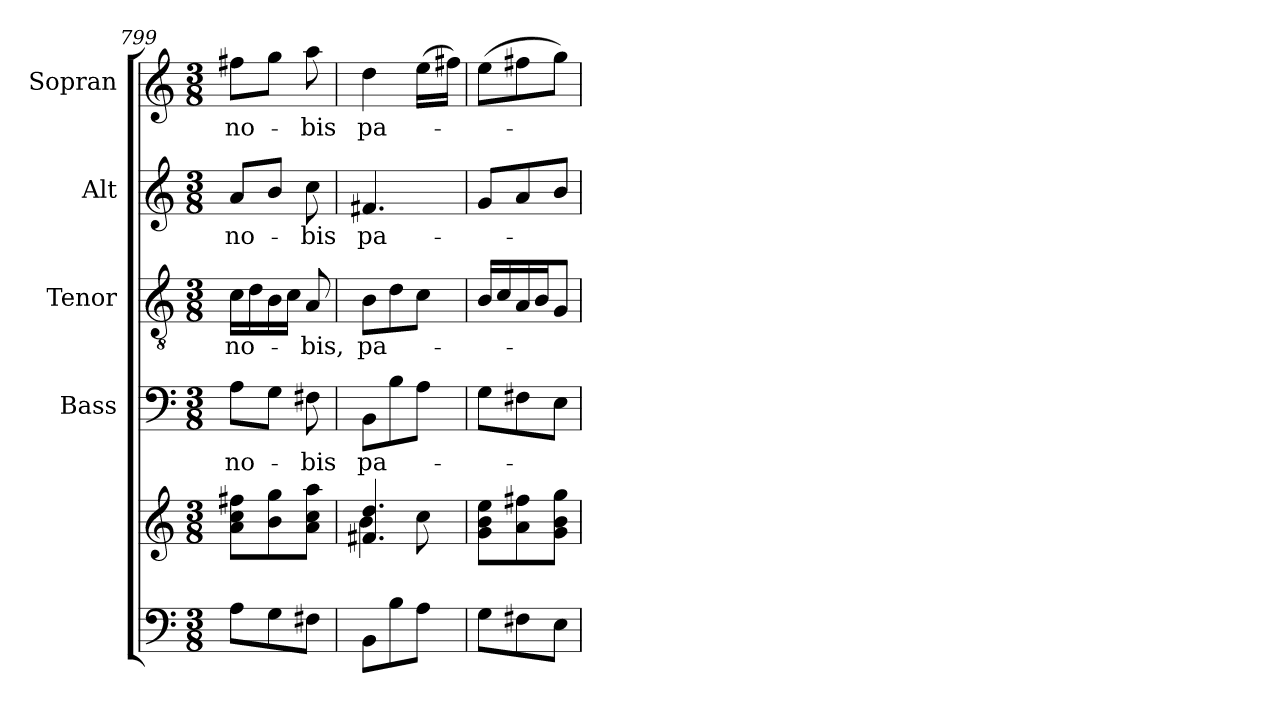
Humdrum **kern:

**kern	**kern	**kern	**text	**kern	**text	**kern	**text	**kern	**text
*part5	*part5	*part4	*part4	*part3	*part3	*part2	*part2	*part1	*part1
*staff6	*staff5	*staff4	*staff4	*staff3	*staff3	*staff2	*staff2	*staff1	*staff1
*	*	*I"Bass	*	*I"Tenor	*	*I"Alt	*	*I"Sopran	*
*	*	*I'B.	*	*I'T.	*	*I'A.	*	*I'S.	*
*clefF4	*clefG2	*clefF4	*	*clefGv2	*	*clefG2	*	*clefG2	*
*k[]	*k[]	*k[]	*	*k[]	*	*k[]	*	*k[]	*
*C:	*C:	*C:	*	*C:	*	*C:	*	*C:	*
*M3/8	*M3/8	*M3/8	*	*M3/8	*	*M3/8	*	*M3/8	*
=799	=799	=799	=799	=799	=799	=799	=799	=799	=799
!	!	!	!LO:LY:b	!	!LO:LY:b	!	!LO:LY:b	!	!LO:LY:b
8A\L	8a\ 8cc\ 8ff#X\L	8A\L	no-	16c\LL	no-	8a/L	no-	8ff#X\L	no-
.	.	.	.	16d\	.	.	.	.	.
8G\	8b\ 8gg\	8G\J	.	16B\	.	8b/J	.	8gg\J	.
.	.	.	.	16c\JJ	.	.	.	.	.
!	!	!	!LO:LY:b	!	!LO:LY:b	!	!LO:LY:b	!	!LO:LY:b
8F#X\J	8a\ 8cc\ 8aa\J	8F#X\	-bis	8A/	-bis,	8cc\	-bis	8aa\	-bis
=800	=800	=800	=800	=800	=800	=800	=800	=800	=800
*	*^	*	*	*	*	*	*	*	*
!	!	!	!	!LO:LY:b	!	!LO:LY:b	!	!LO:LY:b	!	!LO:LY:b
8BB\L	4.f#X/ 4.dd/	4b\	8BB\L	pa-	8B\L	pa-	4.f#X/	pa-	4dd\	pa-
8B\	.	.	8B\	.	8d\	.	.	.	.	.
8A\J	.	8cc\	8A\J	.	8c\J	.	.	.	(>16ee\LL	.
.	.	.	.	.	.	.	.	.	16ff#X\JJ)	.
*	*v	*v	*	*	*	*	*	*	*	*
=801	=801	=801	=801	=801	=801	=801	=801	=801	=801
8G\L	8g\ 8b\ 8ee\L	8G\L	.	16B/LL	.	8g/L	.	(>8ee\L	.
.	.	.	.	16c/	.	.	.	.	.
8F#X\	8a\ 8ff#X\	8F#X\	.	16A/	.	8a/	.	8ff#X\	.
.	.	.	.	16B/J	.	.	.	.	.
8E\J	8g\ 8b\ 8gg\J	8E\J	.	8G/J	.	8b/J	.	8gg\J)	.
=	=	=	=	=	=	=	=	=	=
*-	*-	*-	*-	*-	*-	*-	*-	*-	*-
